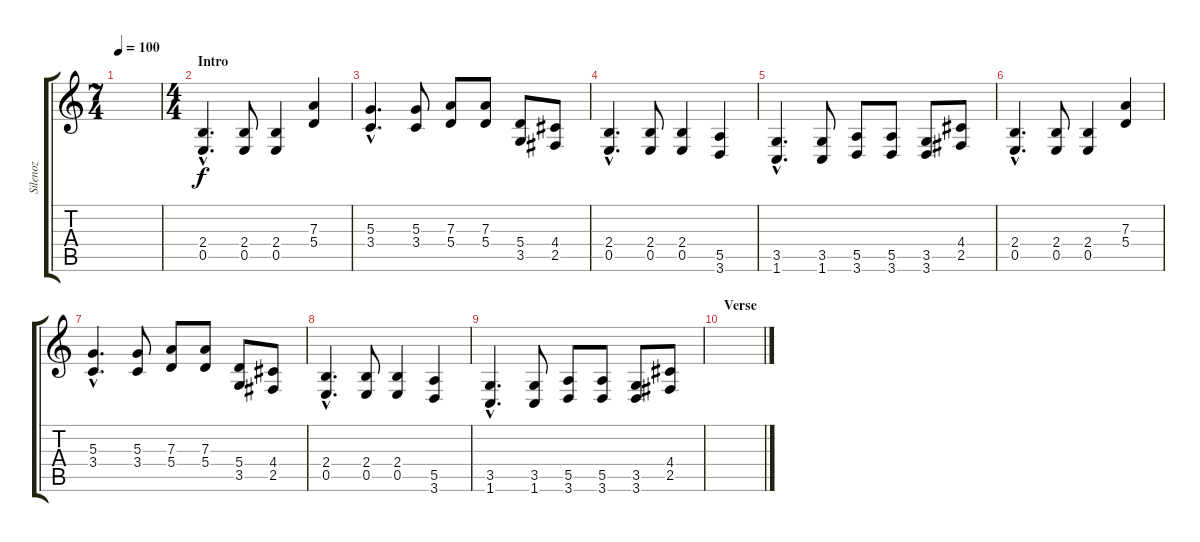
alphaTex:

\track ("Silenoz" "Silenoz") {instrument distortionguitar}
\staff {score tabs}
\tuning (C4 G3 D3 A2 E2 B1) {hide}
\ts (7 4)
\tempo 100
\clef g2
\ks c
|
\ts (4 4)
\section ("" "Intro")
(2.4{hac} 0.5{hac}).4{d} (2.4 0.5).8 (2.4 0.5).4 (7.3 5.4).4 |
(5.3{hac} 3.4{hac}).4{d} (5.3 3.4).8 (7.3 5.4).8 (7.3 5.4).8 (5.4 3.5).8 (4.4 2.5).8 |
(2.4{hac} 0.5{hac}).4{d} (2.4 0.5).8 (2.4 0.5).4 (5.5 3.6).4 |
(3.5{hac} 1.6{hac}).4{d} (3.5 1.6).8 (5.5 3.6).8 (5.5 3.6).8 (3.5 3.6).8 (4.4 2.5).8 |
(2.4{hac} 0.5{hac}).4{d} (2.4 0.5).8 (2.4 0.5).4 (7.3 5.4).4 |
(5.3{hac} 3.4{hac}).4{d} (5.3 3.4).8 (7.3 5.4).8 (7.3 5.4).8 (5.4 3.5).8 (4.4 2.5).8 |
(2.4{hac} 0.5{hac}).4{d} (2.4 0.5).8 (2.4 0.5).4 (5.5 3.6).4 |
(3.5{hac} 1.6{hac}).4{d} (3.5 1.6).8 (5.5 3.6).8 (5.5 3.6).8 (3.5 3.6).8 (4.4 2.5).8 |
\section ("" "Verse")
